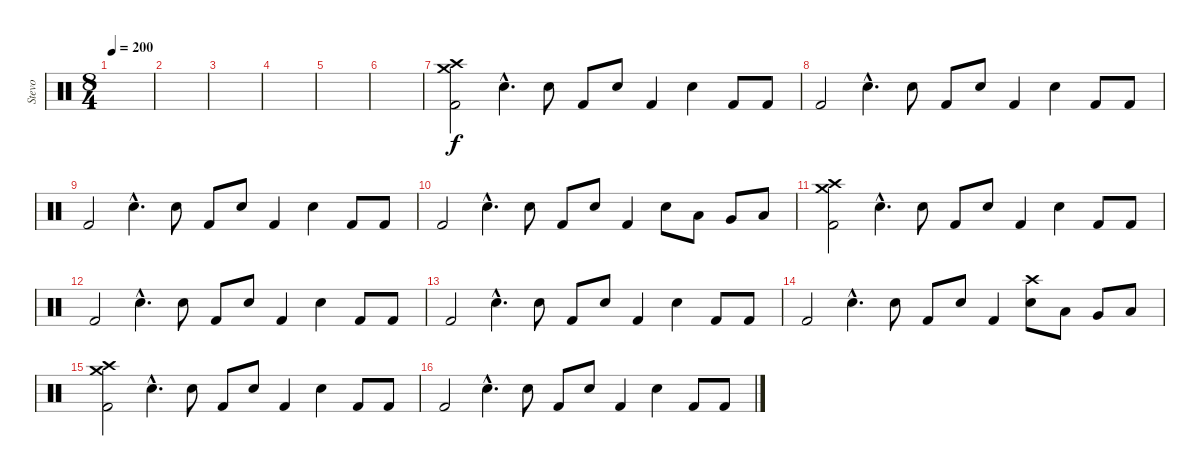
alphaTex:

\track ("Stevo " "Stevo ") {instrument percussion}
\staff {score}
\articulation defaults
\ts (8 4)
\tempo 200
\clef neutral
\ks c
|
|
|
|
|
|
("Crash high (hit)" "Kick (hit) 2" "Crash medium (hit)").2 "Electric Snare (hit)"{hac}.4{d} "Electric Snare (hit)".8 "Kick (hit) 2".8 "Electric Snare (hit)".8 "Kick (hit) 2".4 "Electric Snare (hit)".4 "Kick (hit) 2".8 "Kick (hit) 2".8 |
"Kick (hit) 2".2 "Electric Snare (hit)"{hac}.4{d} "Electric Snare (hit)".8 "Kick (hit) 2".8 "Electric Snare (hit)".8 "Kick (hit) 2".4 "Electric Snare (hit)".4 "Kick (hit) 2".8 "Kick (hit) 2".8 |
"Kick (hit) 2".2 "Electric Snare (hit)"{hac}.4{d} "Electric Snare (hit)".8 "Kick (hit) 2".8 "Electric Snare (hit)".8 "Kick (hit) 2".4 "Electric Snare (hit)".4 "Kick (hit) 2".8 "Kick (hit) 2".8 |
"Kick (hit) 2".2 "Electric Snare (hit)"{hac}.4{d} "Electric Snare (hit)".8 "Kick (hit) 2".8 "Electric Snare (hit)".8 "Kick (hit) 2".4 "Electric Snare (hit)".8 "Low Tom (hit)".8 "Very Low Tom (hit)".8 "Low Floor Tom (hit)".8 |
("Crash high (hit)" "Kick (hit) 2" "Crash medium (hit)").2 "Electric Snare (hit)"{hac}.4{d} "Electric Snare (hit)".8 "Kick (hit) 2".8 "Electric Snare (hit)".8 "Kick (hit) 2".4 "Electric Snare (hit)".4 "Kick (hit) 2".8 "Kick (hit) 2".8 |
"Kick (hit) 2".2 "Electric Snare (hit)"{hac}.4{d} "Electric Snare (hit)".8 "Kick (hit) 2".8 "Electric Snare (hit)".8 "Kick (hit) 2".4 "Electric Snare (hit)".4 "Kick (hit) 2".8 "Kick (hit) 2".8 |
"Kick (hit) 2".2 "Electric Snare (hit)"{hac}.4{d} "Electric Snare (hit)".8 "Kick (hit) 2".8 "Electric Snare (hit)".8 "Kick (hit) 2".4 "Electric Snare (hit)".4 "Kick (hit) 2".8 "Kick (hit) 2".8 |
"Kick (hit) 2".2 "Electric Snare (hit)"{hac}.4{d} "Electric Snare (hit)".8 "Kick (hit) 2".8 "Electric Snare (hit)".8 "Kick (hit) 2".4 ("Electric Snare (hit)" "Crash high (hit)").8 "Low Tom (hit)".8 "Very Low Tom (hit)".8 "Low Floor Tom (hit)".8 |
("Crash high (hit)" "Kick (hit) 2" "Crash medium (hit)").2 "Electric Snare (hit)"{hac}.4{d} "Electric Snare (hit)".8 "Kick (hit) 2".8 "Electric Snare (hit)".8 "Kick (hit) 2".4 "Electric Snare (hit)".4 "Kick (hit) 2".8 "Kick (hit) 2".8 |
"Kick (hit) 2".2 "Electric Snare (hit)"{hac}.4{d} "Electric Snare (hit)".8 "Kick (hit) 2".8 "Electric Snare (hit)".8 "Kick (hit) 2".4 "Electric Snare (hit)".4 "Kick (hit) 2".8 "Kick (hit) 2".8
